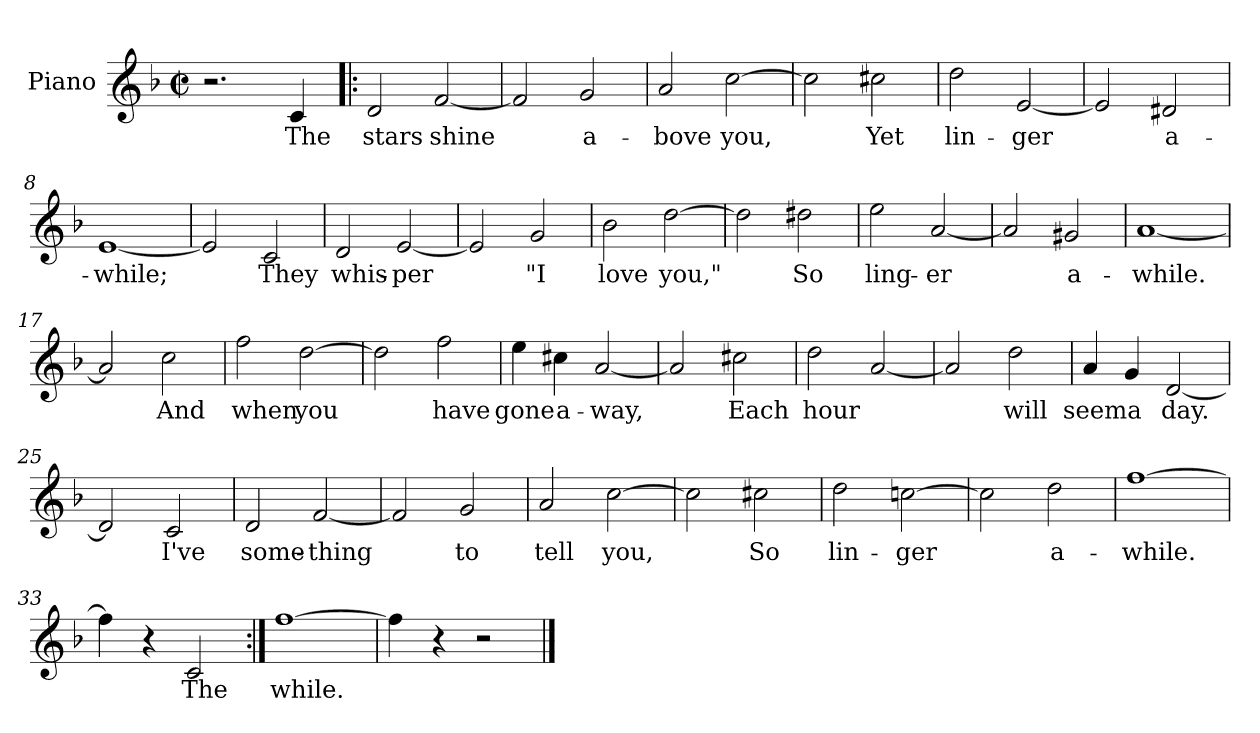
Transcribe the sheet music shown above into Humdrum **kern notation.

**kern	**text
*part1	*part1
*staff1	*staff1
*I"Piano	*
*I'Pno.	*
*clefG2	*
*k[b-]	*
*F:	*
*M2/2	*
*met(c|)	*
=1	=1
2.r	.
4c/	The
=2!|:	=2!|:
2d/	stars
[2f/	shine
=3	=3
2f/]	.
2g/	a-
=4	=4
2a/	-bove
[2cc\	you,
=5	=5
2cc\]	.
2cc#X\	Yet
=6	=6
2dd\	lin-
[2e/	-ger
!!LO:LB:g=z
=7	=7
2e/]	.
2d#X/	a-
=8	=8
[1e	-while;
=9	=9
2e/]	.
2c/	They
=10	=10
2d/	whis-
[2e/	-per
=11	=11
2e/]	.
2g/	"I
=12	=12
2b-\	love
[2dd\	you,"
=13	=13
2dd\]	.
2dd#X\	So
!!LO:LB:g=z
=14	=14
2ee\	ling-
[2a/	-er
=15	=15
2a/]	.
2g#X/	a-
=16	=16
[1a	-while.
=17	=17
2a/]	.
2cc\	And
=18	=18
2ff\	when
[2dd\	you
=19	=19
2dd\]	.
2ff\	have
!!LO:LB:g=z
=20	=20
4ee\	gone
4cc#X\	a-
[2a/	-way,
=21	=21
2a/]	.
2cc#X\	Each
=22	=22
2dd\	hour
[2a/	.
=23	=23
2a/]	.
2dd\	will
=24	=24
4a/	seem
4g/	a
[2d/	day.
=25	=25
2d/]	.
2c/	I've
!!LO:LB:g=z
=26	=26
2d/	some-
[2f/	-thing
=27	=27
2f/]	.
2g/	to
=28	=28
2a/	tell
[2cc\	you,
=29	=29
2cc\]	.
2cc#X\	So
=30	=30
2dd\	lin-
[2ccn\	-ger
!!LO:LB:g=z
=31	=31
2cc\]	.
2dd\	a-
=32	=32
[1ff	-while.
=33	=33
4ff\]	.
4r	.
2c/	The
=34:|!	=34:|!
[1ff	while.
=35	=35
4ff\]	.
4r	.
2r	.
==	==
*-	*-
